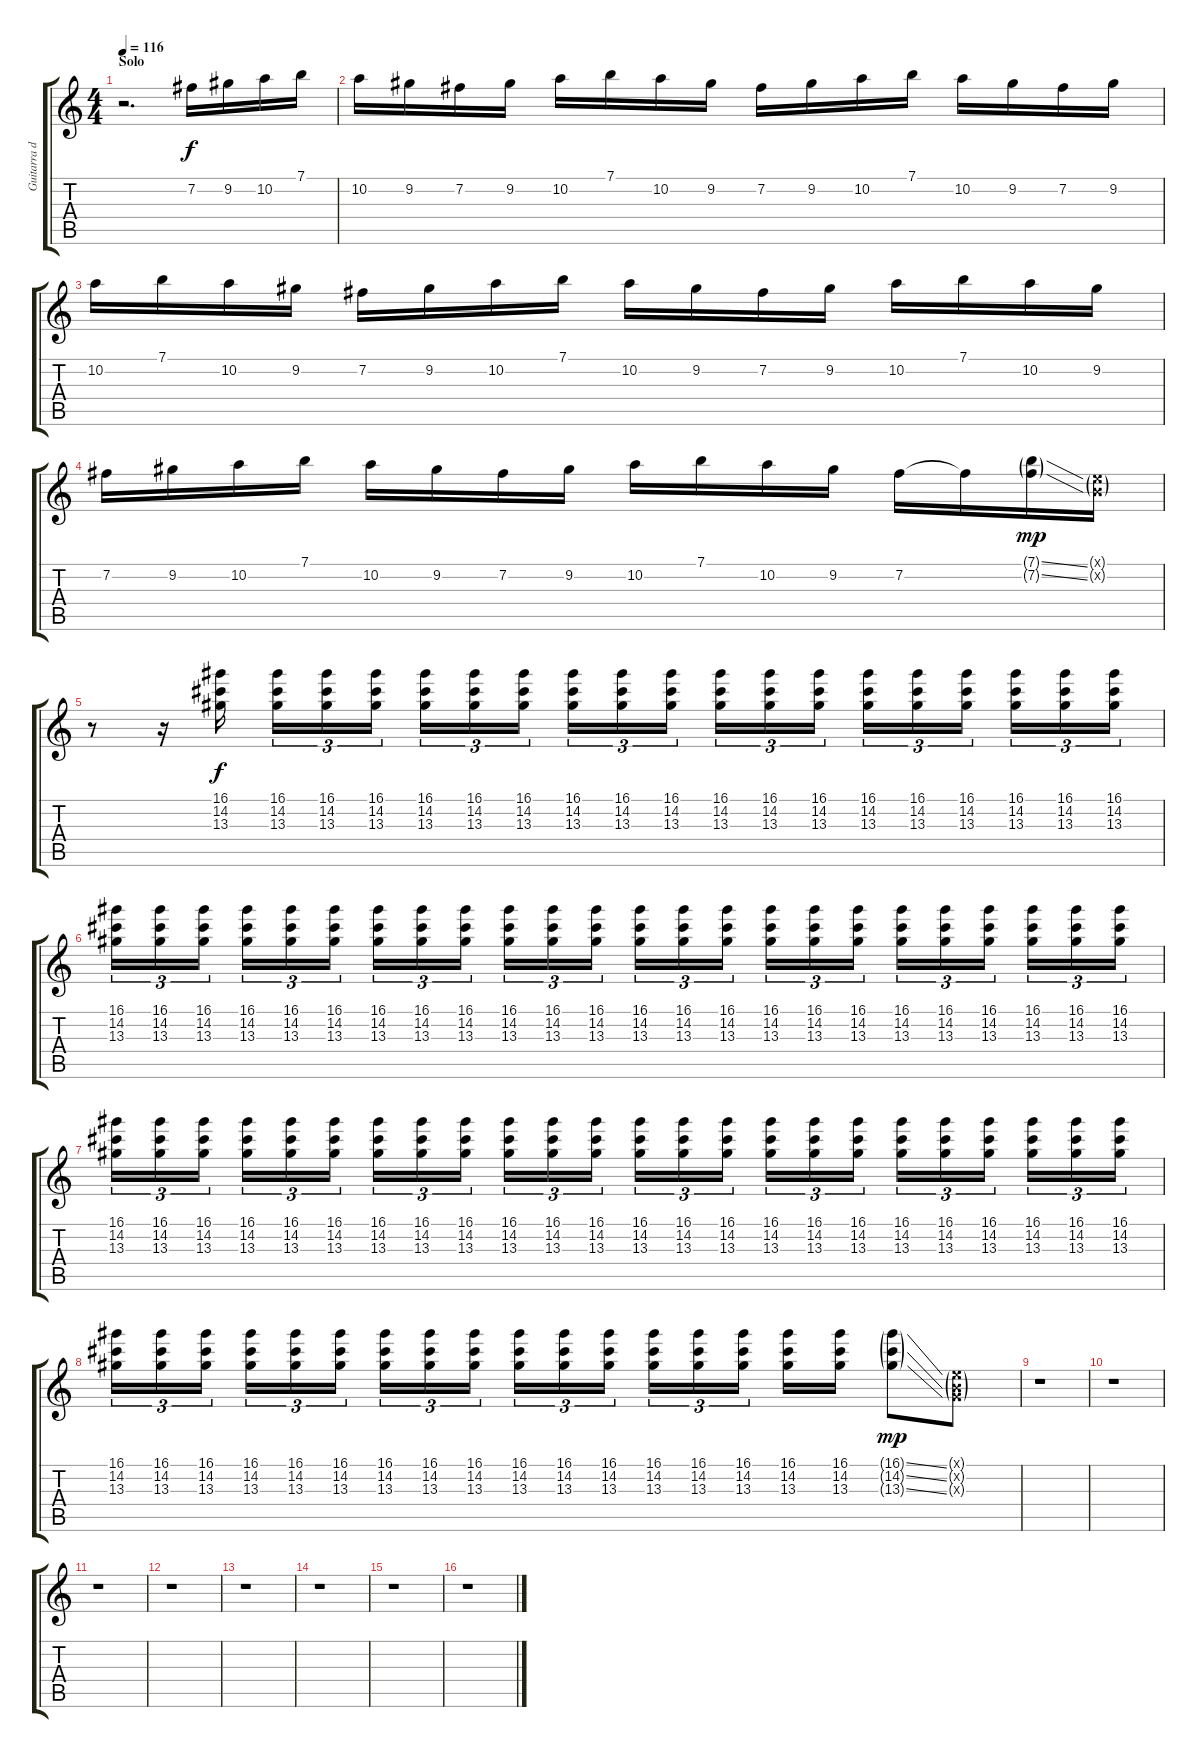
\track ("Guitarra de Solo" "Guitarra d") {instrument distortionguitar}
\staff {score tabs}
\tuning (E4 B3 G3 D3 A2 E2) {hide}
\ts (4 4)
\section ("" "Solo")
\tempo 116
\clef g2
\ks c
r.2{d dy f} 7.2.16 9.2.16 10.2.16 7.1.16 |
10.2.16 9.2.16 7.2.16 9.2.16 10.2.16 7.1.16 10.2.16 9.2.16 7.2.16 9.2.16 10.2.16 7.1.16 10.2.16 9.2.16 7.2.16 9.2.16 |
10.2.16 7.1.16 10.2.16 9.2.16 7.2.16 9.2.16 10.2.16 7.1.16 10.2.16 9.2.16 7.2.16 9.2.16 10.2.16 7.1.16 10.2.16 9.2.16 |
7.2.16 9.2.16 10.2.16 7.1.16 10.2.16 9.2.16 7.2.16 9.2.16 10.2.16 7.1.16 10.2.16 9.2.16 7.2.16 7.2{t}.16 (7.1{ss g} 7.2{ss g}).16{dy mp} (0.1{g x} 0.2{g x}).16 |
r.8 r.16{volume 8} (16.1 14.2 13.3).16{dy f} (16.1 14.2 13.3).16{tu (3 2)} (16.1 14.2 13.3).16{tu (3 2)} (16.1 14.2 13.3).16{tu (3 2)} (16.1 14.2 13.3).16{tu (3 2)} (16.1 14.2 13.3).16{tu (3 2)} (16.1 14.2 13.3).16{tu (3 2)} (16.1 14.2 13.3).16{tu (3 2)} (16.1 14.2 13.3).16{tu (3 2)} (16.1 14.2 13.3).16{tu (3 2)} (16.1 14.2 13.3).16{tu (3 2)} (16.1 14.2 13.3).16{tu (3 2)} (16.1 14.2 13.3).16{tu (3 2)} (16.1 14.2 13.3).16{tu (3 2)} (16.1 14.2 13.3).16{tu (3 2)} (16.1 14.2 13.3).16{tu (3 2)} (16.1 14.2 13.3).16{tu (3 2)} (16.1 14.2 13.3).16{tu (3 2)} (16.1 14.2 13.3).16{tu (3 2)} |
(16.1 14.2 13.3).16{tu (3 2)} (16.1 14.2 13.3).16{tu (3 2)} (16.1 14.2 13.3).16{tu (3 2)} (16.1 14.2 13.3).16{tu (3 2)} (16.1 14.2 13.3).16{tu (3 2)} (16.1 14.2 13.3).16{tu (3 2)} (16.1 14.2 13.3).16{tu (3 2)} (16.1 14.2 13.3).16{tu (3 2)} (16.1 14.2 13.3).16{tu (3 2)} (16.1 14.2 13.3).16{tu (3 2)} (16.1 14.2 13.3).16{tu (3 2)} (16.1 14.2 13.3).16{tu (3 2)} (16.1 14.2 13.3).16{tu (3 2)} (16.1 14.2 13.3).16{tu (3 2)} (16.1 14.2 13.3).16{tu (3 2)} (16.1 14.2 13.3).16{tu (3 2)} (16.1 14.2 13.3).16{tu (3 2)} (16.1 14.2 13.3).16{tu (3 2)} (16.1 14.2 13.3).16{tu (3 2)} (16.1 14.2 13.3).16{tu (3 2)} (16.1 14.2 13.3).16{tu (3 2)} (16.1 14.2 13.3).16{tu (3 2)} (16.1 14.2 13.3).16{tu (3 2)} (16.1 14.2 13.3).16{tu (3 2)} |
(16.1 14.2 13.3).16{tu (3 2)} (16.1 14.2 13.3).16{tu (3 2)} (16.1 14.2 13.3).16{tu (3 2)} (16.1 14.2 13.3).16{tu (3 2)} (16.1 14.2 13.3).16{tu (3 2)} (16.1 14.2 13.3).16{tu (3 2)} (16.1 14.2 13.3).16{tu (3 2)} (16.1 14.2 13.3).16{tu (3 2)} (16.1 14.2 13.3).16{tu (3 2)} (16.1 14.2 13.3).16{tu (3 2)} (16.1 14.2 13.3).16{tu (3 2)} (16.1 14.2 13.3).16{tu (3 2)} (16.1 14.2 13.3).16{tu (3 2)} (16.1 14.2 13.3).16{tu (3 2)} (16.1 14.2 13.3).16{tu (3 2)} (16.1 14.2 13.3).16{tu (3 2)} (16.1 14.2 13.3).16{tu (3 2)} (16.1 14.2 13.3).16{tu (3 2)} (16.1 14.2 13.3).16{tu (3 2)} (16.1 14.2 13.3).16{tu (3 2)} (16.1 14.2 13.3).16{tu (3 2)} (16.1 14.2 13.3).16{tu (3 2)} (16.1 14.2 13.3).16{tu (3 2)} (16.1 14.2 13.3).16{tu (3 2)} |
(16.1 14.2 13.3).16{tu (3 2)} (16.1 14.2 13.3).16{tu (3 2)} (16.1 14.2 13.3).16{tu (3 2)} (16.1 14.2 13.3).16{tu (3 2)} (16.1 14.2 13.3).16{tu (3 2)} (16.1 14.2 13.3).16{tu (3 2)} (16.1 14.2 13.3).16{tu (3 2)} (16.1 14.2 13.3).16{tu (3 2)} (16.1 14.2 13.3).16{tu (3 2)} (16.1 14.2 13.3).16{tu (3 2)} (16.1 14.2 13.3).16{tu (3 2)} (16.1 14.2 13.3).16{tu (3 2)} (16.1 14.2 13.3).16{tu (3 2)} (16.1 14.2 13.3).16{tu (3 2)} (16.1 14.2 13.3).16{tu (3 2)} (16.1 14.2 13.3).16 (16.1 14.2 13.3).16 (16.1{ss g} 14.2{ss g} 13.3{ss g}).8{dy mp} (0.1{g x} 0.2{g x} 0.3{g x}).8 |
r.1 |
r.1 |
r.1 |
r.1 |
r.1 |
r.1 |
r.1 |
r.1
